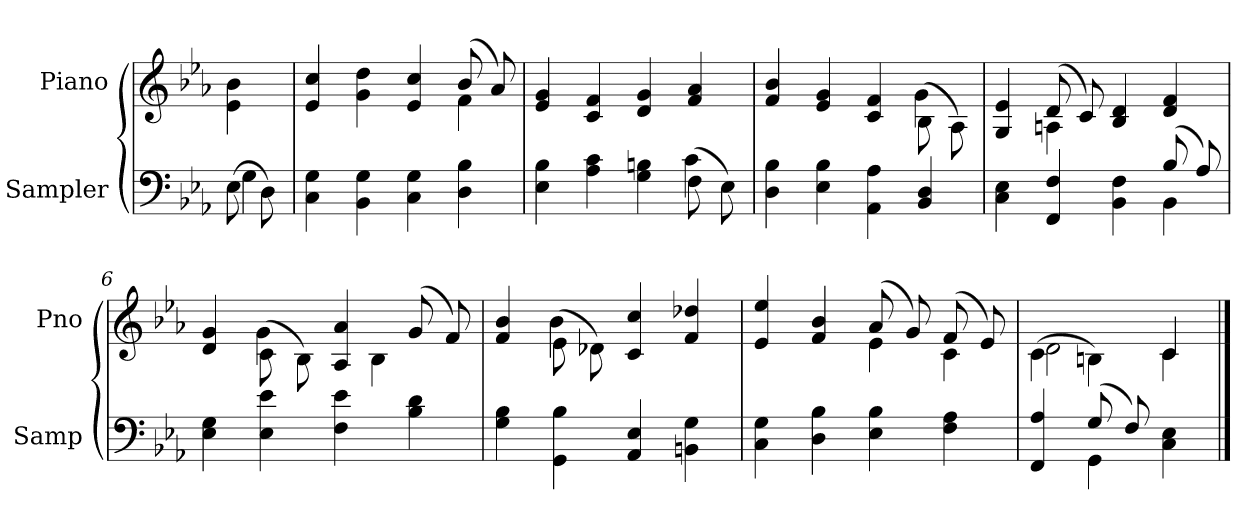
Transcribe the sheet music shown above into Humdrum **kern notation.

**kern	**kern
*part2	*part1
*staff2	*staff1
*I"Sampler	*I"Piano
*I'Samp	*I'Pno
*clefF4	*clefG2
*k[b-e-a-]	*k[b-e-a-]
*E-:	*E-:
=1	=1
*^	*
(8E-\	4G	4e-\ 4b-\
8D\)	.	.
*v	*v	*
=2	=2
*	*^
4C 4G	4e- 4cc	2.ryy
4BB- 4G	4g 4dd	.
4C 4G	4e- 4cc	.
4D 4B-	(8b-/	4f
.	8a-/)	.
*	*v	*v
=3	=3
*^	*
4E- 4B-	2.ryy	4e- 4g
4A- 4c	.	4c 4f
4G 4Bn	.	4d 4g
(8F\	4c	4f 4a-
8E-\)	.	.
*v	*v	*
=4	=4
*	*^
4D 4B-	4f 4b-	2.ryy
4E- 4B-	4e- 4g	.
4AA- 4A-	4c 4f	.
4BB- 4D	(8B-\	4g
.	8A-\)	.
=5	=5	=5
*^	*	*
4C 4E-	2.ryy	4G 4e-	4ryy
4FF 4F	.	(8d/	4An
.	.	8c/)	.
4BB- 4F	.	4B- 4d	2ryy
(8B-/	4BB-	4d 4f	.
8A-/)	.	.	.
*v	*v	*	*
=6	=6	=6
4E- 4G	4d 4g	4ryy
4E- 4e-	(8c\	4g
.	8B-\)	.
4F 4e-	4A- 4a-	8ryy
.	.	4B-
4B- 4d	(8g/	.
.	8f/)	8ryy
=7	=7	=7
4G 4B-	4f 4b-	4ryy
4GG 4B-	(8e-\	4b-
.	8d-X\)	.
4AA- 4E-	4c 4cc	2ryy
4BBn 4G	4f 4dd-X	.
=8	=8	=8
4C 4G	4e- 4ee-	2ryy
4D 4B-	4f 4b-	.
4E- 4B-	(8a-/	4e-
.	8g/)	.
4F 4A-	(8f/	4c
.	8e-/)	.
=9	=9	=9
*^	*	*
4FF 4A-	4ryy	(4c\	2d
(8G/	4GG	4Bn\)	.
8F/)	.	.	.
4C 4E-	4ryy	4c/	4c
*v	*v	*	*
*	*v	*v
==	==
*-	*-
